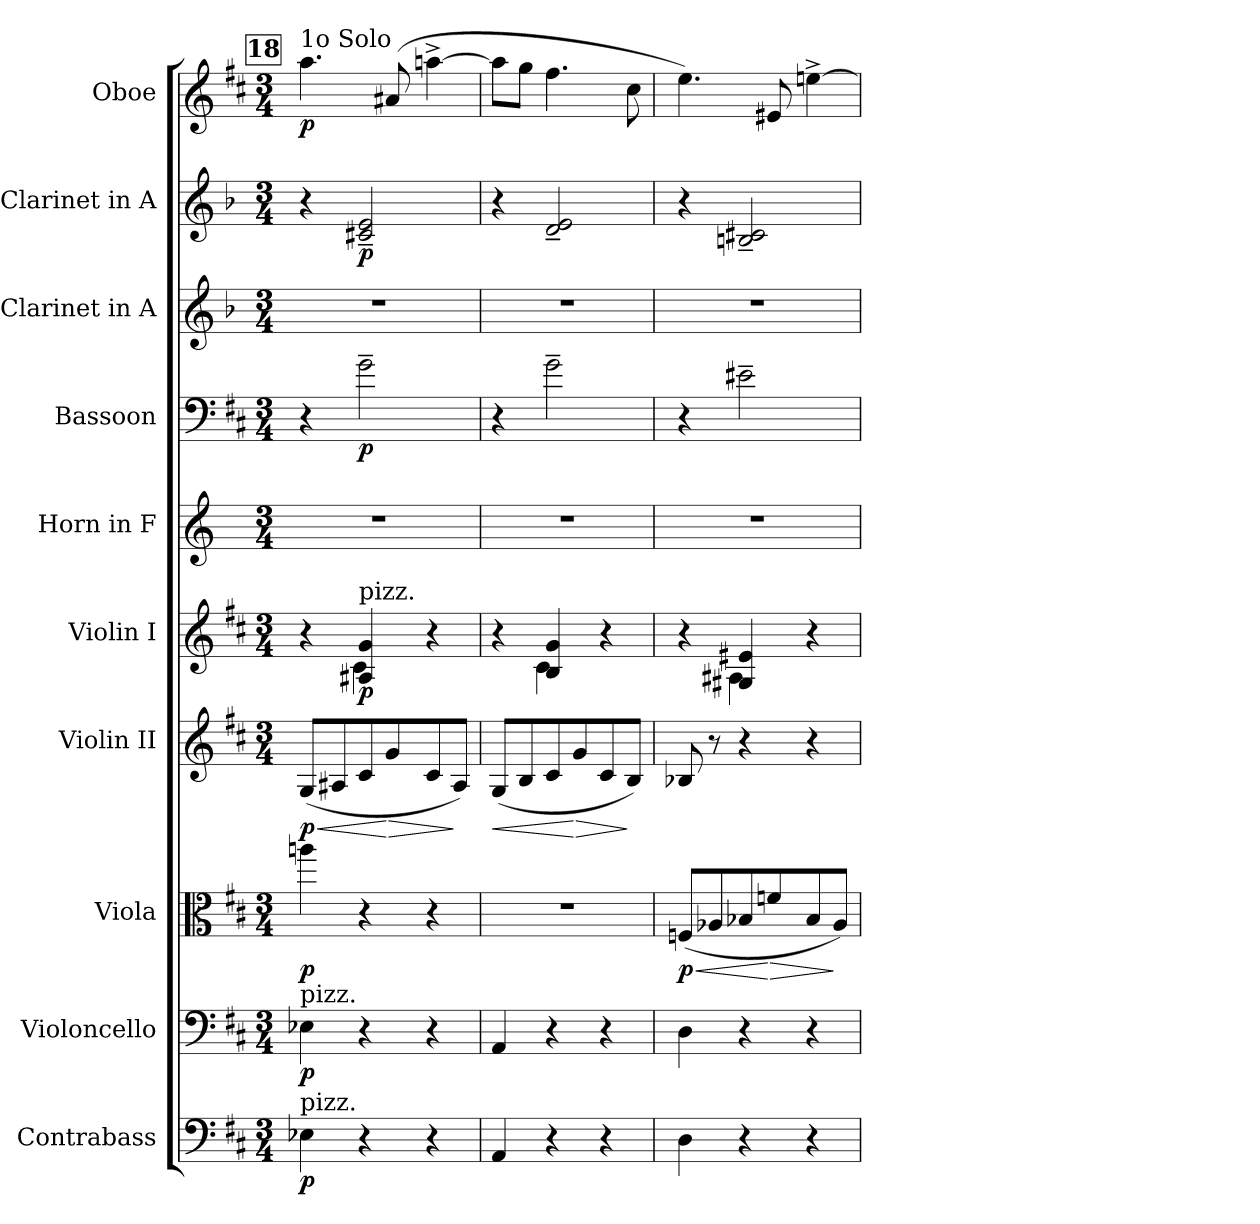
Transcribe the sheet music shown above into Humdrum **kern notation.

**kern	**dynam	**kern	**dynam	**kern	**dynam	**kern	**dynam	**kern	**dynam	**kern	**kern	**dynam	**kern	**kern	**dynam	**kern	**dynam
*part10	*part10	*part9	*part9	*part8	*part8	*part7	*part7	*part6	*part6	*part5	*part4	*part4	*part3	*part2	*part2	*part1	*part1
*staff10	*staff10	*staff9	*staff9	*staff8	*staff8	*staff7	*staff7	*staff6	*staff6	*staff5	*staff4	*staff4	*staff3	*staff2	*staff2	*staff1	*staff1
*I"Contrabass	*	*I"Violoncello	*	*I"Viola	*	*I"Violin II	*	*I"Violin I	*	*I"Horn in F	*I"Bassoon	*	*I"Clarinet in A	*I"Clarinet in A	*	*I"Oboe	*
*I'Cb.	*	*I'Vc.	*	*I'Vla.	*	*I'Vln. II	*	*I'Vln. I	*	*I'Hn.	*I'Bsn.	*	*I'Cl.	*I'Cl.	*	*I'Ob.	*
!!LO:PB:g=z
*clefF4	*	*clefF4	*	*clefC3	*	*clefG2	*	*clefG2	*	*clefG2	*clefF4	*	*clefG2	*clefG2	*	*clefG2	*
*ITrd7c12	*	*	*	*	*	*	*	*	*	*ITrd4c7	*	*	*ITrd2c3	*ITrd2c3	*	*	*
*k[f#c#]	*	*k[f#c#]	*	*k[f#c#]	*	*k[f#c#]	*	*k[f#c#]	*	*k[b-]	*k[f#c#]	*	*k[f#c#]	*k[f#c#]	*	*k[f#c#]	*
*D:	*	*D:	*	*D:	*	*D:	*	*D:	*	*F:	*D:	*	*D:	*D:	*	*D:	*
*M3/4	*	*M3/4	*	*M3/4	*	*M3/4	*	*M3/4	*	*M3/4	*M3/4	*	*M3/4	*M3/4	*	*M3/4	*
*MM177	*	*MM177	*	*MM177	*	*MM177	*	*MM177	*	*MM177	*MM177	*	*MM177	*MM177	*	*MM177	*
!!LO:REH:place=s1:B:color=#000000:enc=box:fs=15.7124:t=18
=148	=148	=148	=148	=148	=148	=148	=148	=148	=148	=148	=148	=148	=148	=148	=148	=148	=148
!	!	!	!	!	!	!	!	!	!	!	!	!	!	!	!	!LO:TX:a:t=1o Solo	!
!	!	!	!	!	!	!	!	!LO:TX:a:t=Div.	!	!	!	!	!	!	!	!	!
!	!	!LO:TX:a:t=pizz.	!	!	!	!	!	!	!	!	!	!	!	!	!	!	!
!LO:TX:a:t=pizz.	!	!	!	!	!	!	!	!	!	!	!	!	!	!	!	!	!
!	!	!	!	!	!	!	!LO:HP:b	!	!	!LO:N:vis=1	!	!	!LO:N:vis=1	!	!	!	!
*	*	*	*	*	*	*	*	*^	*	*	*	*	*	*	*	*	*
4EE-Xi\	p	4E-Xi\	p	4aani\	p	(8Gi/L	< p	4r	4ryy	.	2.r	4r	.	2.r	4r	.	4.aai\	p
.	.	.	.	.	.	8A#Xi/	.	.	.	.	.	.	.	.	.	.	.	.
!	!	!	!	!	!	!	!	!LO:TX:a:t=pizz.	!	!	!	!	!	!	!	!	!	!
4r	.	4r	.	4r	.	8c#i/	.	4A#Xi/ 4gi	4c#i\	p	.	2g~i\	p	.	2A#Xi/~ 2c#i~	p	.	.
!	!	!	!	!	!	!	!LO:HP:n=1:b	!	!	!	!	!	!	!	!	!	!	!
.	.	.	.	.	.	8gi/	[ >	.	.	.	.	.	.	.	.	.	(8a#Xi/	.
4r	.	4r	.	4r	.	8c#i/	.	4r	4ryy	.	.	.	.	.	.	.	[>4aan^i\	.
.	.	.	.	.	.	8A#i/J)	]	.	.	.	.	.	.	.	.	.	.	.
=149	=149	=149	=149	=149	=149	=149	=149	=149	=149	=149	=149	=149	=149	=149	=149	=149	=149	=149
!	!	!	!	!LO:N:vis=1	!	!	!LO:HP:b	!	!	!	!LO:N:vis=1	!	!	!LO:N:vis=1	!	!	!	!
4AAAi/	.	4AAi/	.	2.r	.	(8Gi/L	<	4r	4ryy	.	2.r	4r	.	2.r	4r	.	8aai\L]	.
.	.	.	.	.	.	8Bi/	.	.	.	.	.	.	.	.	.	.	8ggi\J	.
4r	.	4r	.	.	.	8c#i/	.	4Bi/ 4gi	4c#i\	.	.	2g~i\	.	.	2Bi/~ 2c#i~	.	4.ff#i\	.
!	!	!	!	!	!	!	!LO:HP:n=1:b	!	!	!	!	!	!	!	!	!	!	!
.	.	.	.	.	.	8gi/	[ >	.	.	.	.	.	.	.	.	.	.	.
4r	.	4r	.	.	.	8c#i/	.	4r	4ryy	.	.	.	.	.	.	.	.	.
.	.	.	.	.	.	8Bi/J)	]	.	.	.	.	.	.	.	.	.	8cc#i\	.
=150	=150	=150	=150	=150	=150	=150	=150	=150	=150	=150	=150	=150	=150	=150	=150	=150	=150	=150
!	!	!	!	!	!LO:HP:b	!	!	!	!	!	!LO:N:vis=1	!	!	!LO:N:vis=1	!	!	!	!
4DDi\	.	4Di\	.	(8Fni/L	< p	8B-Xi/	.	4r	4ryy	.	2.r	4r	.	2.r	4r	.	4.eei\)	.
.	.	.	.	8A-Xi/	.	8r	.	.	.	.	.	.	.	.	.	.	.	.
4r	.	4r	.	8B-Xi/	.	4r	.	4G#Xi/ 4e#Xi	4A#Xi\	.	.	2e#X~i\	.	.	2G#Xi/~ 2A#Xi~	.	.	.
!	!	!	!	!	!LO:HP:n=1:b	!	!	!	!	!	!	!	!	!	!	!	!	!
.	.	.	.	8fni/	[ >	.	.	.	.	.	.	.	.	.	.	.	8e#Xi/	.
4r	.	4r	.	8B-i/	.	4r	.	4r	4ryy	.	.	.	.	.	.	.	[>4een^i\	.
.	.	.	.	8A-i/J)	]	.	.	.	.	.	.	.	.	.	.	.	.	.
*	*	*	*	*	*	*	*	*v	*v	*	*	*	*	*	*	*	*	*
=	=	=	=	=	=	=	=	=	=	=	=	=	=	=	=	=	=
*-	*-	*-	*-	*-	*-	*-	*-	*-	*-	*-	*-	*-	*-	*-	*-	*-	*-
